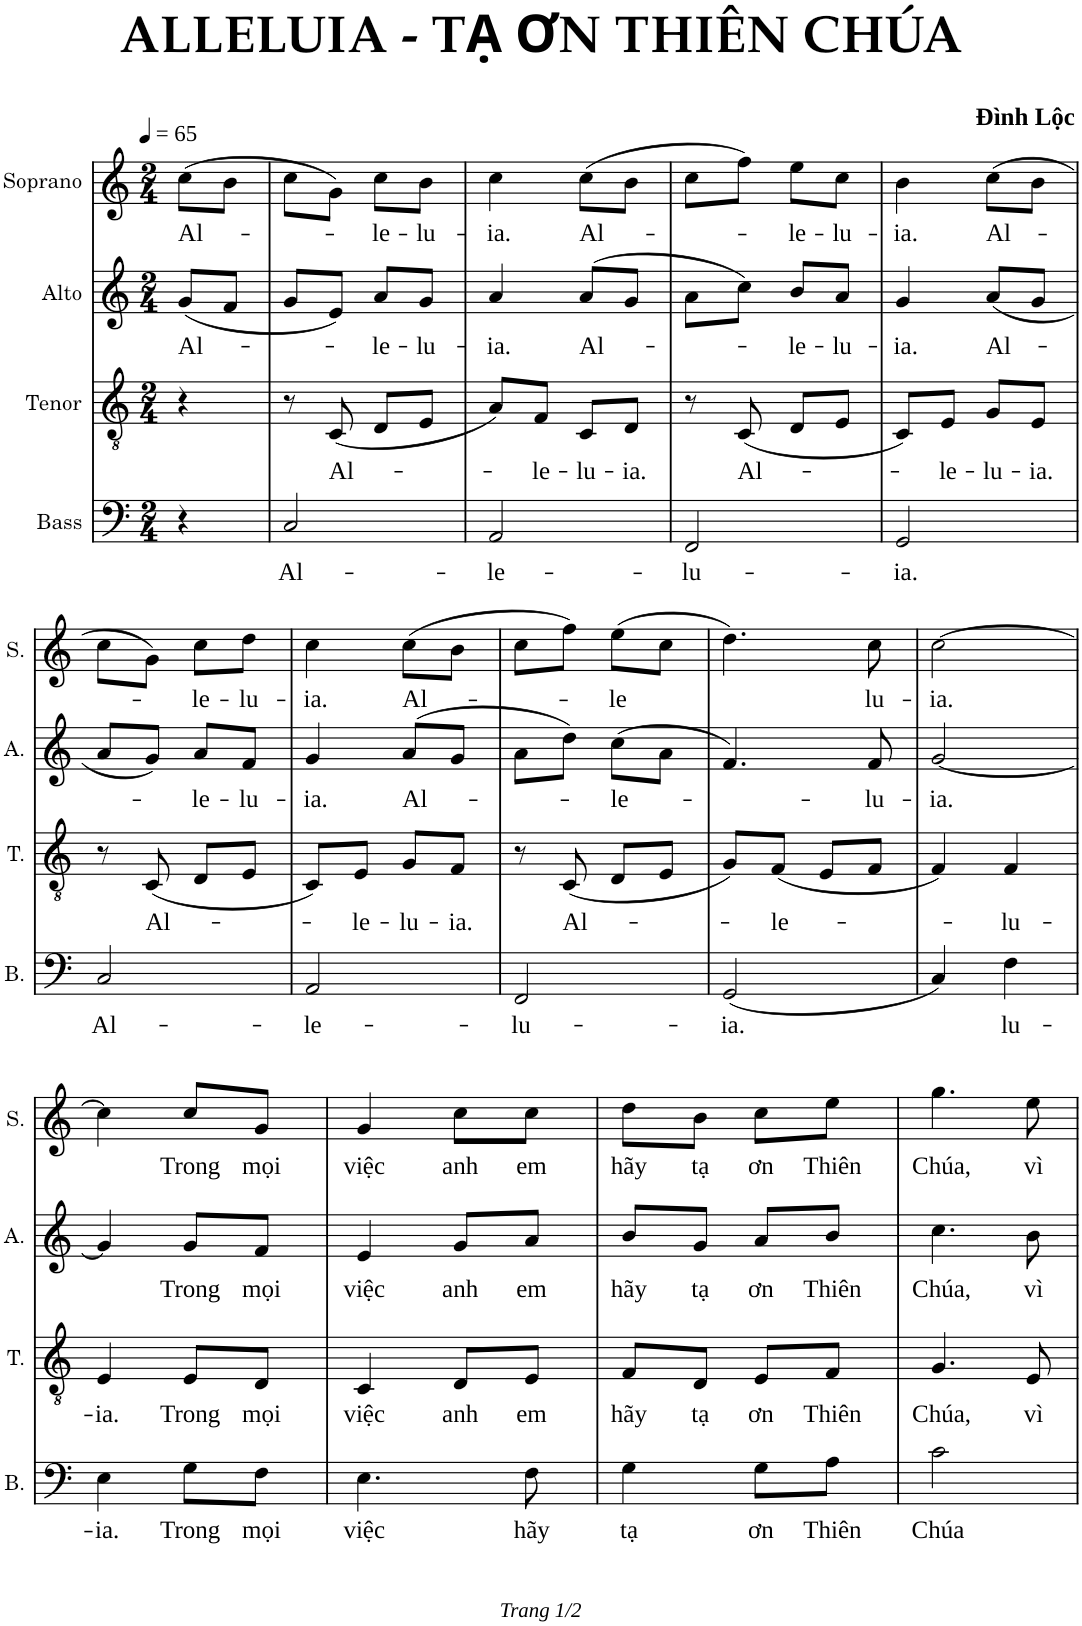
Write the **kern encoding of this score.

**kern	**text	**kern	**text	**kern	**text	**kern	**text
*part4	*part4	*part3	*part3	*part2	*part2	*part1	*part1
*staff4	*staff4	*staff3	*staff3	*staff2	*staff2	*staff1	*staff1
*I"Bass	*	*I"Tenor	*	*I"Alto	*	*I"Soprano	*
*I'B.	*	*I'T.	*	*I'A.	*	*I'S.	*
*clefF4	*	*clefGv2	*	*clefG2	*	*clefG2	*
*k[]	*	*k[]	*	*k[]	*	*k[]	*
*M2/4	*	*M2/4	*	*M2/4	*	*M2/4	*
*MM65	*	*MM65	*	*MM65	*	*MM65	*
=1	=1	=1	=1	=1	=1	=1	=1
!	!	!	!	!	!LO:LY:b	!	!LO:LY:b
4r	.	4r	.	(8g/L	Al-	(8cc\L	Al-
.	.	.	.	8f/J	.	8b\J	.
=2	=2	=2	=2	=2	=2	=2	=2
!	!LO:LY:b	!	!	!	!	!	!
2C/	-Al-	8r	.	8g/L	.	8cc\L	.
!	!	!	!LO:LY:b	!	!	!	!
.	.	(8C/	-Al-	8e/J)	.	8g\J)	.
!	!	!	!	!	!LO:LY:b	!	!LO:LY:b
.	.	8D/L	.	8a/L	le-	8cc\L	le-
!	!	!	!	!	!LO:LY:b	!	!LO:LY:b
.	.	8E/J	.	8g/J	-lu-	8b\J	-lu-
=3	=3	=3	=3	=3	=3	=3	=3
!	!LO:LY:b	!	!	!	!LO:LY:b	!	!LO:LY:b
2AA/	le-	8A/L)	.	4a/	-ia.	4cc\	-ia.
!	!	!	!LO:LY:b	!	!	!	!
.	.	8F/J	le-	.	.	.	.
!	!	!	!LO:LY:b	!	!LO:LY:b	!	!LO:LY:b
.	.	8C/L	-lu-	(8a/L	Al-	(8cc\L	Al-
!	!	!	!LO:LY:b	!	!	!	!
.	.	8D/J	-ia.	8g/J	.	8b\J	.
=4	=4	=4	=4	=4	=4	=4	=4
!	!LO:LY:b	!	!	!	!	!	!
2FF/	-lu-	8r	.	8a\L	.	8cc\L	.
!	!	!	!LO:LY:b	!	!	!	!
.	.	(8C/	Al-	8cc\J)	.	8ff\J)	.
!	!	!	!	!	!LO:LY:b	!	!LO:LY:b
.	.	8D/L	.	8b/L	le-	8ee\L	le-
!	!	!	!	!	!LO:LY:b	!	!LO:LY:b
.	.	8E/J	.	8a/J	-lu-	8cc\J	-lu-
=5	=5	=5	=5	=5	=5	=5	=5
!	!LO:LY:b	!	!	!	!LO:LY:b	!	!LO:LY:b
2GG/	-ia.	8C/L)	.	4g/	-ia.	4b\	-ia.
!	!	!	!LO:LY:b	!	!	!	!
.	.	8E/J	le-	.	.	.	.
!	!	!	!LO:LY:b	!	!LO:LY:b	!	!LO:LY:b
.	.	8G/L	-lu-	(8a/L	Al-	(8cc\L	Al-
!	!	!	!LO:LY:b	!	!	!	!
.	.	8E/J	-ia.	8g/J	.	8b\J	.
!!LO:LB:g=z
=6	=6	=6	=6	=6	=6	=6	=6
!	!LO:LY:b	!	!	!	!	!	!
2C/	Al-	8r	.	8a/L	.	8cc\L	.
!	!	!	!LO:LY:b	!	!	!	!
.	.	(8C/	Al-	8g/J)	.	8g\J)	.
!	!	!	!	!	!LO:LY:b	!	!LO:LY:b
.	.	8D/L	.	8a/L	le-	8cc\L	le-
!	!	!	!	!	!LO:LY:b	!	!LO:LY:b
.	.	8E/J	.	8f/J	-lu-	8dd\J	-lu-
=7	=7	=7	=7	=7	=7	=7	=7
!	!LO:LY:b	!	!	!	!LO:LY:b	!	!LO:LY:b
2AA/	-le-	8C/L)	.	4g/	-ia.	4cc\	-ia.
!	!	!	!LO:LY:b	!	!	!	!
.	.	8E/J	le-	.	.	.	.
!	!	!	!LO:LY:b	!	!LO:LY:b	!	!LO:LY:b
.	.	8G/L	-lu-	(8a/L	Al-	(8cc\L	Al-
!	!	!	!LO:LY:b	!	!	!	!
.	.	8F/J	-ia.	8g/J	.	8b\J	.
=8	=8	=8	=8	=8	=8	=8	=8
!	!LO:LY:b	!	!	!	!	!	!
2FF/	-lu-	8r	.	8a\L	.	8cc\L	.
!	!	!	!LO:LY:b	!	!	!	!
.	.	(8C/	Al-	8dd\J)	.	8ff\J)	.
!	!	!	!	!	!LO:LY:b	!	!LO:LY:b
.	.	8D/L	.	(8cc\L	le-	(8ee\L	le
.	.	8E/J	.	8a\J	.	8cc\J	.
=9	=9	=9	=9	=9	=9	=9	=9
!	!LO:LY:b	!	!	!	!	!	!
(2GG/	ia.	8G/L)	.	4.f/)	.	4.dd\)	.
!	!	!	!LO:LY:b	!	!	!	!
.	.	(8F/J	le-	.	.	.	.
.	.	8E/L	.	.	.	.	.
!	!	!	!	!	!LO:LY:b	!	!LO:LY:b
.	.	8F/J	.	8f/	lu-	8cc\	lu-
=10	=10	=10	=10	=10	=10	=10	=10
!	!	!	!	!	!LO:LY:b	!	!LO:LY:b
4C/)	.	4F/)	.	[2g/	-ia.	[2cc\	-ia.
!	!LO:LY:b	!	!LO:LY:b	!	!	!	!
4F\	lu-	4F/	lu-	.	.	.	.
!!LO:LB:g=z
=11	=11	=11	=11	=11	=11	=11	=11
!	!LO:LY:b	!	!LO:LY:b	!	!	!	!
4E\	-ia.	4E/	-ia.	4g/]	.	4cc\]	.
!	!LO:LY:b	!	!LO:LY:b	!	!LO:LY:b	!	!LO:LY:b
8G\L	Trong	8E/L	Trong	8g/L	Trong	8cc/L	Trong
!	!LO:LY:b	!	!LO:LY:b	!	!LO:LY:b	!	!LO:LY:b
8F\J	mọi	8D/J	mọi	8f/J	mọi	8g/J	mọi
=12	=12	=12	=12	=12	=12	=12	=12
!	!LO:LY:b	!	!LO:LY:b	!	!LO:LY:b	!	!LO:LY:b
4.E\	việc	4C/	việc	4e/	việc	4g/	việc
!	!	!	!LO:LY:b	!	!LO:LY:b	!	!LO:LY:b
.	.	8D/L	anh	8g/L	anh	8cc\L	anh
!	!LO:LY:b	!	!LO:LY:b	!	!LO:LY:b	!	!LO:LY:b
8F\	hãy	8E/J	em	8a/J	em	8cc\J	em
=13	=13	=13	=13	=13	=13	=13	=13
!	!LO:LY:b	!	!LO:LY:b	!	!LO:LY:b	!	!LO:LY:b
4G\	tạ	8F/L	hãy	8b/L	hãy	8dd\L	hãy
!	!	!	!LO:LY:b	!	!LO:LY:b	!	!LO:LY:b
.	.	8D/J	tạ	8g/J	tạ	8b\J	tạ
!	!LO:LY:b	!	!LO:LY:b	!	!LO:LY:b	!	!LO:LY:b
8G\L	ơn	8E/L	ơn	8a/L	ơn	8cc\L	ơn
!	!LO:LY:b	!	!LO:LY:b	!	!LO:LY:b	!	!LO:LY:b
8A\J	Thiên	8F/J	Thiên	8b/J	Thiên	8ee\J	Thiên
=14	=14	=14	=14	=14	=14	=14	=14
!	!LO:LY:b	!	!LO:LY:b	!	!LO:LY:b	!	!LO:LY:b
2c\	Chúa	4.G/	Chúa,	4.cc\	Chúa,	4.gg\	Chúa,
!	!	!	!LO:LY:b	!	!LO:LY:b	!	!LO:LY:b
.	.	8E/	vì	8b\	vì	8ee\	vì
=	=	=	=	=	=	=	=
*-	*-	*-	*-	*-	*-	*-	*-
